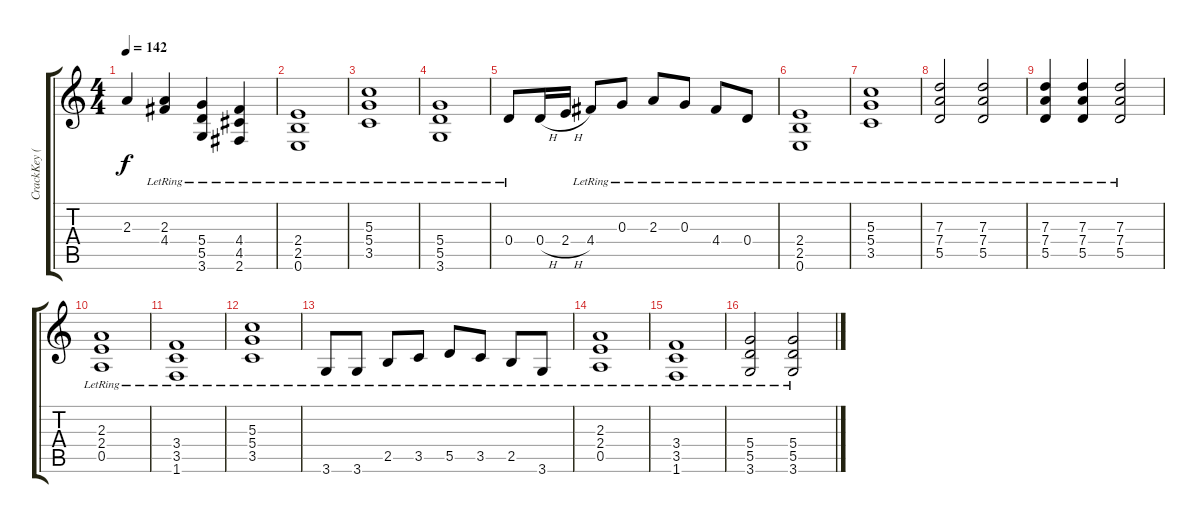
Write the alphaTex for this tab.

\track ("CrackKey (John)" "CrackKey (") {instrument acousticguitarsteel}
\staff {score tabs}
\tuning (E4 B3 G3 D3 A2 E2) {hide}
\ts (4 4)
\tempo 142
\clef g2
\ks c
2.3{t}.4{dy f} (2.3{lr} 4.4{lr}).4 (5.4{lr} 5.5{lr} 3.6{lr}).4 (4.4{lr} 4.5{lr} 2.6{lr}).4 |
(2.4{lr} 2.5{lr} 0.6{lr}).1 |
(5.3{lr} 5.4{lr} 3.5{lr}).1 |
(5.4{lr} 5.5{lr} 3.6{lr}).1 |
0.4{lr}.8 0.4{h}.16 2.4{h}.16 4.4{lr}.8 0.3{lr}.8 2.3{lr}.8 0.3{lr}.8 4.4{lr}.8 0.4{lr}.8 |
(2.4{lr} 2.5{lr} 0.6{lr}).1 |
(5.3{lr} 5.4{lr} 3.5{lr}).1 |
(7.3{lr} 7.4{lr} 5.5{lr}).2 (7.3{lr} 7.4{lr} 5.5{lr}).2 |
(7.3{lr} 7.4{lr} 5.5{lr}).4 (7.3{lr} 7.4{lr} 5.5{lr}).4 (7.3{lr} 7.4{lr} 5.5{lr}).2 |
(2.3{lr} 2.4{lr} 0.5{lr}).1 |
(3.4{lr} 3.5{lr} 1.6{lr}).1 |
(5.3{lr} 5.4{lr} 3.5{lr}).1 |
3.6{lr}.8 3.6{lr}.8 2.5{lr}.8 3.5{lr}.8 5.5{lr}.8 3.5{lr}.8 2.5{lr}.8 3.6{lr}.8 |
(2.3{lr} 2.4{lr} 0.5{lr}).1 |
(3.4{lr} 3.5{lr} 1.6{lr}).1 |
(5.4{lr} 5.5{lr} 3.6{lr}).2 (5.4{lr} 5.5{lr} 3.6{lr}).2
